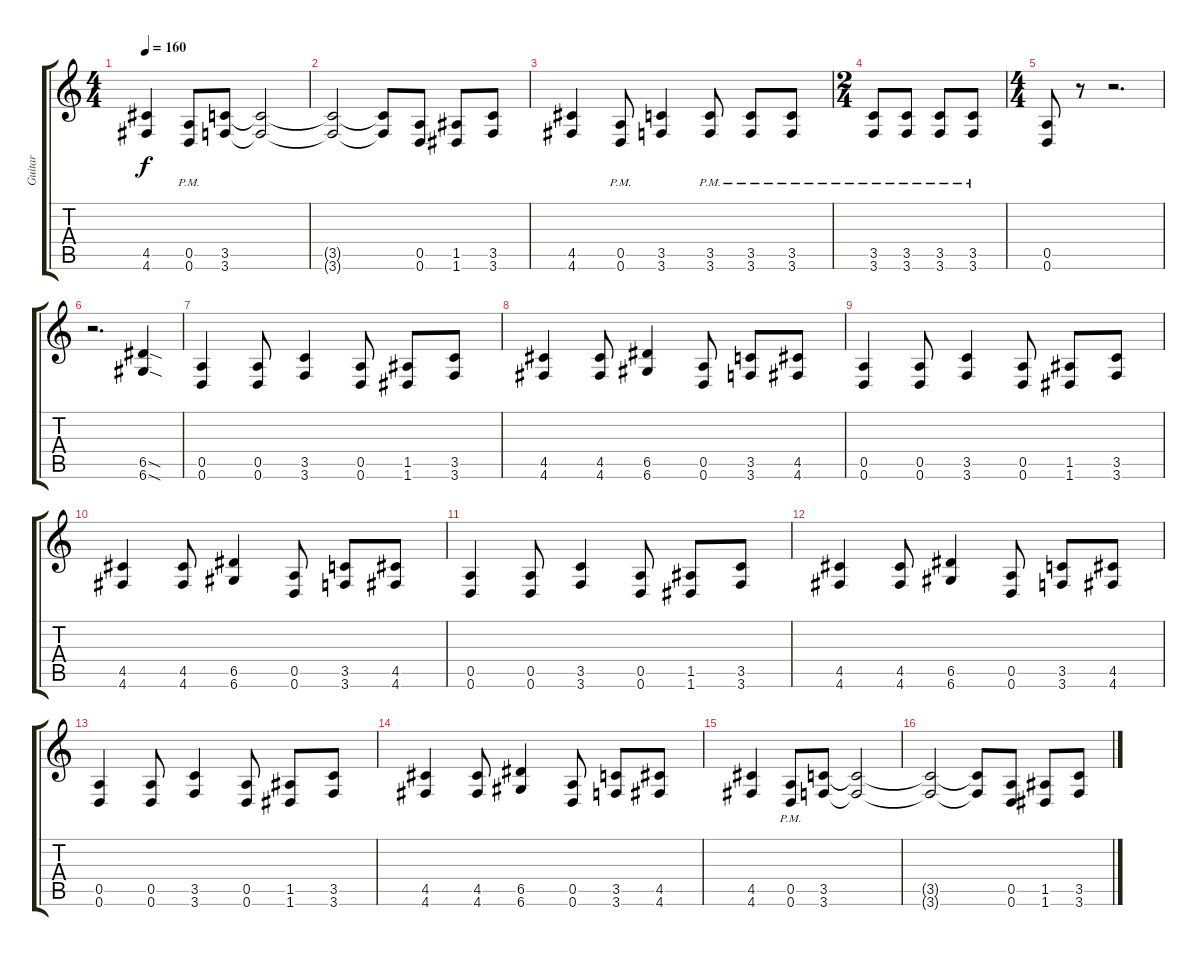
\track ("Guitar" "Guitar") {instrument distortionguitar}
\staff {score tabs}
\tuning (E4 B3 G3 D3 A2 D2) {hide}
\ts (4 4)
\tempo 160
\clef g2
\ks c
(4.5 4.6).4{dy f} (0.5{pm} 0.6{pm}).8 (3.5 3.6).8 (3.5{t} 3.6{t}).2 |
(3.5{t} 3.6{t}).2 (3.5{t} 3.6{t}).8 (0.5 0.6).8 (1.5 1.6).8 (3.5 3.6).8 |
(4.5 4.6).4 (0.5{pm} 0.6{pm}).8 (3.5 3.6).4 (3.5{pm} 3.6{pm}).8 (3.5{pm} 3.6{pm}).8 (3.5{pm} 3.6{pm}).8 |
\ts (2 4)
(3.5{pm} 3.6{pm}).8 (3.5{pm} 3.6{pm}).8 (3.5{pm} 3.6{pm}).8 (3.5{pm} 3.6{pm}).8 |
\ts (4 4)
(0.5 0.6).8 r.8 r.2{d} |
r.2{d} (6.5{sod} 6.6{sod}).4 |
(0.5 0.6).4 (0.5 0.6).8 (3.5 3.6).4 (0.5 0.6).8 (1.5 1.6).8 (3.5 3.6).8 |
(4.5 4.6).4 (4.5 4.6).8 (6.5 6.6).4 (0.5 0.6).8 (3.5 3.6).8 (4.5 4.6).8 |
(0.5 0.6).4 (0.5 0.6).8 (3.5 3.6).4 (0.5 0.6).8 (1.5 1.6).8 (3.5 3.6).8 |
(4.5 4.6).4 (4.5 4.6).8 (6.5 6.6).4 (0.5 0.6).8 (3.5 3.6).8 (4.5 4.6).8 |
(0.5 0.6).4 (0.5 0.6).8 (3.5 3.6).4 (0.5 0.6).8 (1.5 1.6).8 (3.5 3.6).8 |
(4.5 4.6).4 (4.5 4.6).8 (6.5 6.6).4 (0.5 0.6).8 (3.5 3.6).8 (4.5 4.6).8 |
(0.5 0.6).4 (0.5 0.6).8 (3.5 3.6).4 (0.5 0.6).8 (1.5 1.6).8 (3.5 3.6).8 |
(4.5 4.6).4 (4.5 4.6).8 (6.5 6.6).4 (0.5 0.6).8 (3.5 3.6).8 (4.5 4.6).8 |
(4.5 4.6).4 (0.5{pm} 0.6{pm}).8 (3.5 3.6).8 (3.5{t} 3.6{t}).2 |
(3.5{t} 3.6{t}).2 (3.5{t} 3.6{t}).8 (0.5 0.6).8 (1.5 1.6).8 (3.5 3.6).8
